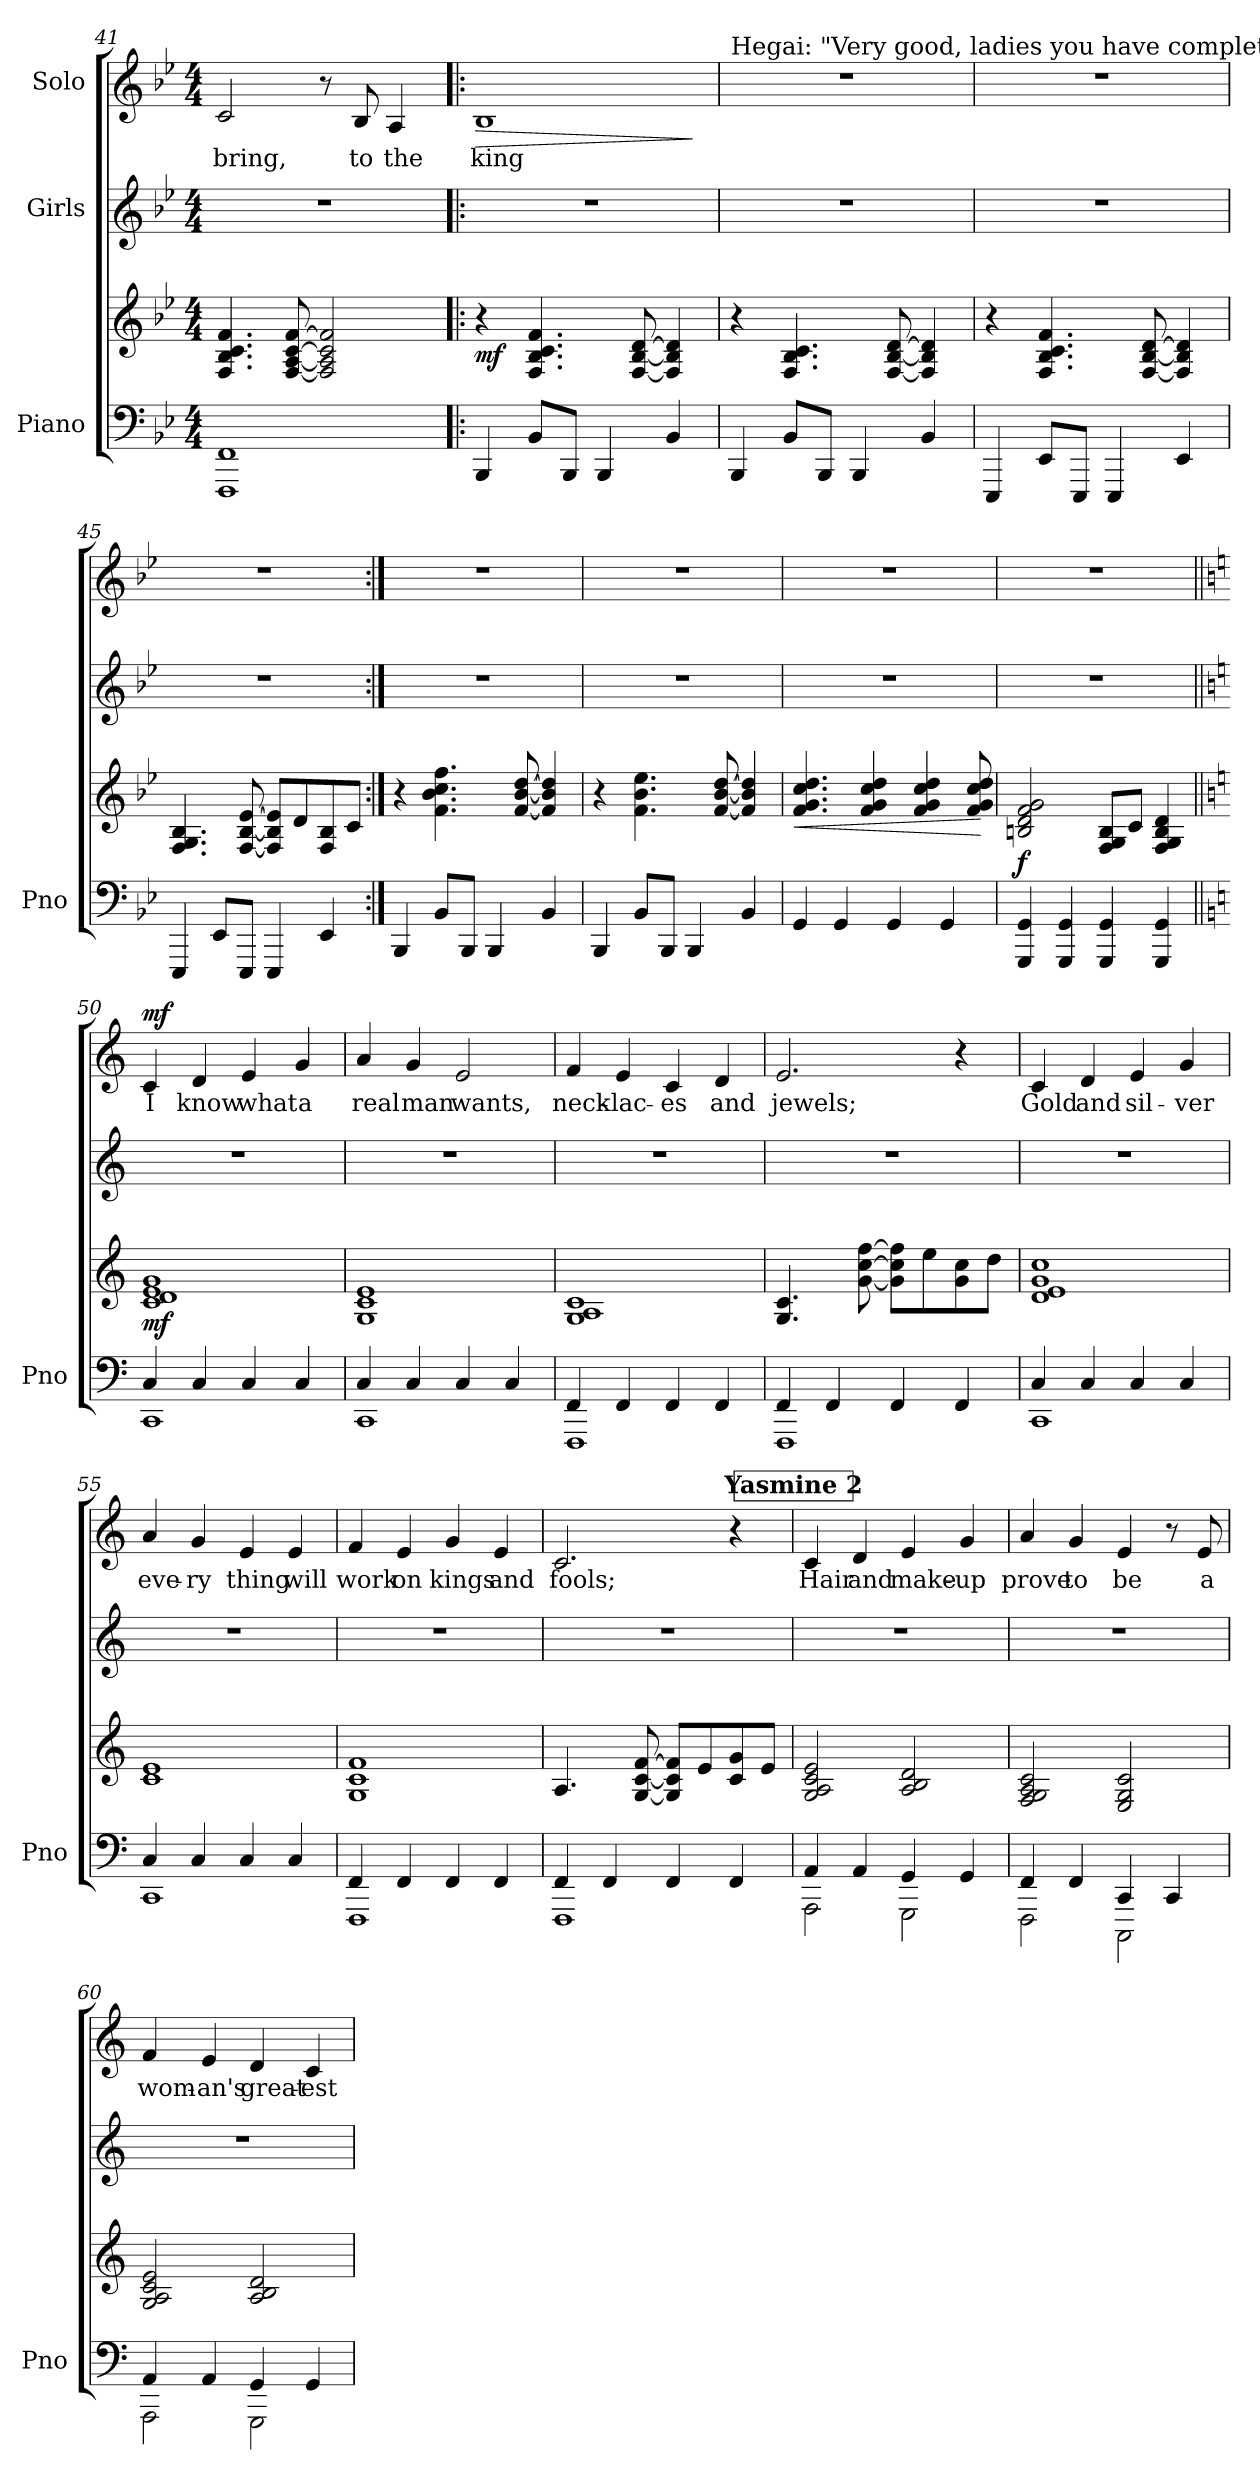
**kern	**kern	**dynam	**kern	**kern	**text	**dynam
*part3	*part3	*part3	*part2	*part1	*part1	*part1
*staff4	*staff3	*staff3/4	*staff2	*staff1	*staff1	*staff1
*I"Piano	*	*	*I"Girls	*I"Solo	*	*
*I'Pno	*	*	*	*	*	*
!!LO:LB:g=z
*clefF4	*clefG2	*	*clefG2	*clefG2	*	*
*k[b-e-]	*k[b-e-]	*	*k[b-e-]	*k[b-e-]	*	*
*M4/4	*M4/4	*	*M4/4	*M4/4	*	*
=41	=41	=41	=41	=41	=41	=41
!	!	!	!	!	!LO:LY:b	!
1FFF 1FF	4.F/ 4.B-/ 4.c/ 4.f/	.	1r	2c/	bring,	.
.	[8F/ [8A/ [8c/ [8f/	.	.	.	.	.
.	2F/] 2A/] 2c/] 2f/]	.	.	8r	.	.
!	!	!	!	!	!LO:LY:b	!
.	.	.	.	8B-/	to	.
!	!	!	!	!	!LO:LY:b	!
.	.	.	.	4A/	the	.
=42!|:	=42!|:	=42!|:	=42!|:	=42!|:	=42!|:	=42!|:
*	*	*	*	*MM158	*	*
!	!	!LO:DY:b	!	!	!LO:LY:b	!LO:HP:b
4BBB-/	4r	mf	1r	1B-	king	>
8BB-/L	4.F/ 4.B-/ 4.c/ 4.f/	.	.	.	.	.
8BBB-/J	.	.	.	.	.	.
4BBB-/	.	.	.	.	.	.
.	[8F/ [8B-/ [8d/	.	.	.	.	.
4BB-/	4F/] 4B-/] 4d/]	.	.	.	.	.
.	.	.	.	.	.	]
=43	=43	=43	=43	=43	=43	=43
!	!	!	!	!LO:TX:t=Hegai&colon;  "Very good, ladies you have completed 12 months of preparation..."	!	!
4BBB-/	4r	.	1r	1r	.	.
8BB-/L	4.F/ 4.B-/ 4.c/	.	.	.	.	.
8BBB-/J	.	.	.	.	.	.
4BBB-/	.	.	.	.	.	.
.	[8F/ [8B-/ [8d/	.	.	.	.	.
4BB-/	4F/] 4B-/] 4d/]	.	.	.	.	.
=44	=44	=44	=44	=44	=44	=44
4EEE-/	4r	.	1r	1r	.	.
8EE-/L	4.F/ 4.B-/ 4.c/ 4.f/	.	.	.	.	.
8EEE-/J	.	.	.	.	.	.
4EEE-/	.	.	.	.	.	.
.	[8F/ [8B-/ [8d/	.	.	.	.	.
4EE-/	4F/] 4B-/] 4d/]	.	.	.	.	.
=45	=45	=45	=45	=45	=45	=45
4EEE-/	4.F/ 4.G/ 4.B-/	.	1r	1r	.	.
8EE-/L	.	.	.	.	.	.
8EEE-/J	[8F/ [8B-/ [8e-/	.	.	.	.	.
4EEE-/	8F/] 8B-/] 8e-/]L	.	.	.	.	.
.	8d/	.	.	.	.	.
4EE-/	8F/ 8B-/	.	.	.	.	.
.	8c/J	.	.	.	.	.
!!LO:LB:g=z
=46:|!	=46:|!	=46:|!	=46:|!	=46:|!	=46:|!	=46:|!
*	*	*	*	*MM159	*	*
4BBB-/	4r	.	1r	1r	.	.
8BB-/L	4.f\ 4.b-\ 4.cc\ 4.ff\	.	.	.	.	.
8BBB-/J	.	.	.	.	.	.
4BBB-/	.	.	.	.	.	.
.	[8f/ [8b-/ [8dd/	.	.	.	.	.
4BB-/	4f/] 4b-/] 4dd/]	.	.	.	.	.
=47	=47	=47	=47	=47	=47	=47
*	*	*	*	*MM160	*	*
4BBB-/	4r	.	1r	1r	.	.
8BB-/L	4.f\ 4.b-\ 4.ee-\	.	.	.	.	.
8BBB-/J	.	.	.	.	.	.
4BBB-/	.	.	.	.	.	.
.	[8f/ [8b-/ [8dd/	.	.	.	.	.
4BB-/	4f/] 4b-/] 4dd/]	.	.	.	.	.
=48	=48	=48	=48	=48	=48	=48
*	*	*	*	*MM162	*	*
!	!	!LO:HP:b	!	!	!	!
4GG/	4.f/ 4.g/ 4.cc/ 4.dd/	<	1r	1r	.	.
4GG/	.	.	.	.	.	.
.	4f/ 4g/ 4cc/ 4dd/	.	.	.	.	.
4GG/	.	.	.	.	.	.
.	4f/ 4g/ 4cc/ 4dd/	.	.	.	.	.
4GG/	.	.	.	.	.	.
.	8f/ 8g/ 8cc/ 8dd/	.	.	.	.	.
.	.	[	.	.	.	.
=49	=49	=49	=49	=49	=49	=49
*	*	*	*	*MM163	*	*
!	!	!LO:DY:b	!	!	!	!
4GGG/ 4GG/	2Bn/ 2d/ 2f/ 2g/	f	1r	1r	.	.
4GGG/ 4GG/	.	.	.	.	.	.
4GGG/ 4GG/	8F/ 8G/ 8B/L	.	.	.	.	.
.	8c/J	.	.	.	.	.
4GGG/ 4GG/	4F/ 4G/ 4B/ 4d/	.	.	.	.	.
!!LO:PB:g=z
=50||	=50||	=50||	=50||	=50||	=50||	=50||
!!LO:REH:place=s1:a:B:fs=14:t=Yasmine 1
*k[]	*k[]	*	*k[]	*k[]	*	*
*	*	*	*	*MM165	*	*
*^	*	*	*	*	*	*
!	!	!	!LO:DY:b	!	!	!LO:LY:b	!LO:DY:b
4C/	1CC	1c 1d 1e 1g	mf	1r	4c/	I	mf
!	!	!	!	!	!	!LO:LY:b	!
4C/	.	.	.	.	4d/	know	.
!	!	!	!	!	!	!LO:LY:b	!
4C/	.	.	.	.	4e/	what	.
!	!	!	!	!	!	!LO:LY:b	!
4C/	.	.	.	.	4g/	a	.
=51	=51	=51	=51	=51	=51	=51	=51
!	!	!	!	!	!	!LO:LY:b	!
4C/	1CC	1G 1c 1e	.	1r	4a/	real	.
!	!	!	!	!	!	!LO:LY:b	!
4C/	.	.	.	.	4g/	man	.
!	!	!	!	!	!	!LO:LY:b	!
4C/	.	.	.	.	2e/	wants,	.
4C/	.	.	.	.	.	.	.
=52	=52	=52	=52	=52	=52	=52	=52
!	!	!	!	!	!	!LO:LY:b	!
4FF/	1FFF	1G 1A 1c	.	1r	4f/	neck-	.
!	!	!	!	!	!	!LO:LY:b	!
4FF/	.	.	.	.	4e/	-lac-	.
!	!	!	!	!	!	!LO:LY:b	!
4FF/	.	.	.	.	4c/	-es	.
!	!	!	!	!	!	!LO:LY:b	!
4FF/	.	.	.	.	4d/	and	.
=53	=53	=53	=53	=53	=53	=53	=53
!	!	!	!	!	!	!LO:LY:b	!
4FF/	1FFF	4.G/ 4.c/	.	1r	2.e/	jewels;	.
4FF/	.	.	.	.	.	.	.
.	.	[8g\ [8cc\ [8ff\	.	.	.	.	.
4FF/	.	8g\] 8cc\] 8ff\]L	.	.	.	.	.
.	.	8ee\	.	.	.	.	.
4FF/	.	8g\ 8cc\	.	.	4r	.	.
.	.	8dd\J	.	.	.	.	.
=54	=54	=54	=54	=54	=54	=54	=54
!	!	!	!	!	!	!LO:LY:b	!
4C/	1CC	1d 1e 1g 1cc	.	1r	4c/	Gold	.
!	!	!	!	!	!	!LO:LY:b	!
4C/	.	.	.	.	4d/	and	.
!	!	!	!	!	!	!LO:LY:b	!
4C/	.	.	.	.	4e/	sil-	.
!	!	!	!	!	!	!LO:LY:b	!
4C/	.	.	.	.	4g/	-ver	.
!!LO:LB:g=z
=55	=55	=55	=55	=55	=55	=55	=55
!	!	!	!	!	!	!LO:LY:b	!
4C/	1CC	1c 1e	.	1r	4a/	eve-	.
!	!	!	!	!	!	!LO:LY:b	!
4C/	.	.	.	.	4g/	-ry	.
!	!	!	!	!	!	!LO:LY:b	!
4C/	.	.	.	.	4e/	thing	.
!	!	!	!	!	!	!LO:LY:b	!
4C/	.	.	.	.	4e/	will	.
=56	=56	=56	=56	=56	=56	=56	=56
!	!	!	!	!	!	!LO:LY:b	!
4FF/	1FFF	1G 1c 1f	.	1r	4f/	work	.
!	!	!	!	!	!	!LO:LY:b	!
4FF/	.	.	.	.	4e/	on	.
!	!	!	!	!	!	!LO:LY:b	!
4FF/	.	.	.	.	4g/	kings	.
!	!	!	!	!	!	!LO:LY:b	!
4FF/	.	.	.	.	4e/	and	.
=57	=57	=57	=57	=57	=57	=57	=57
!	!	!	!	!	!	!LO:LY:b	!
4FF/	1FFF	4.A/	.	1r	2.c/	fools;	.
4FF/	.	.	.	.	.	.	.
.	.	[8G/ [8c/ [8f/	.	.	.	.	.
4FF/	.	8G/] 8c/] 8f/]L	.	.	.	.	.
.	.	8e/	.	.	.	.	.
4FF/	.	8c/ 8g/	.	.	4r	.	.
.	.	8e/J	.	.	.	.	.
!!LO:REH:place=s1:a:B:fs=14:t=Yasmine 2
=58	=58	=58	=58	=58	=58	=58	=58
!	!	!	!	!	!	!LO:LY:b	!
4AA/	2AAA\	2G/ 2A/ 2c/ 2e/	.	1r	4c/	Hair	.
!	!	!	!	!	!	!LO:LY:b	!
4AA/	.	.	.	.	4d/	and	.
!	!	!	!	!	!	!LO:LY:b	!
4GG/	2GGG\	2A/ 2B/ 2d/	.	.	4e/	make-	.
!	!	!	!	!	!	!LO:LY:b	!
4GG/	.	.	.	.	4g/	-up	.
=59	=59	=59	=59	=59	=59	=59	=59
!	!	!	!	!	!	!LO:LY:b	!
4FF/	2FFF\	2F/ 2G/ 2A/ 2c/	.	1r	4a/	prove	.
!	!	!	!	!	!	!LO:LY:b	!
4FF/	.	.	.	.	4g/	to	.
!	!	!	!	!	!	!LO:LY:b	!
4CC/	2CCC\	2E/ 2G/ 2c/	.	.	4e/	be	.
4CC/	.	.	.	.	8r	.	.
!	!	!	!	!	!	!LO:LY:b	!
.	.	.	.	.	8e/	a	.
!!LO:LB:g=z
=60	=60	=60	=60	=60	=60	=60	=60
!	!	!	!	!	!	!LO:LY:b	!
4AA/	2AAA\	2G/ 2A/ 2c/ 2e/	.	1r	4f/	wom-	.
!	!	!	!	!	!	!LO:LY:b	!
4AA/	.	.	.	.	4e/	-an's	.
!	!	!	!	!	!	!LO:LY:b	!
4GG/	2GGG\	2A/ 2B/ 2d/	.	.	4d/	great-	.
!	!	!	!	!	!	!LO:LY:b	!
4GG/	.	.	.	.	4c/	-est	.
*v	*v	*	*	*	*	*	*
=	=	=	=	=	=	=
*-	*-	*-	*-	*-	*-	*-
